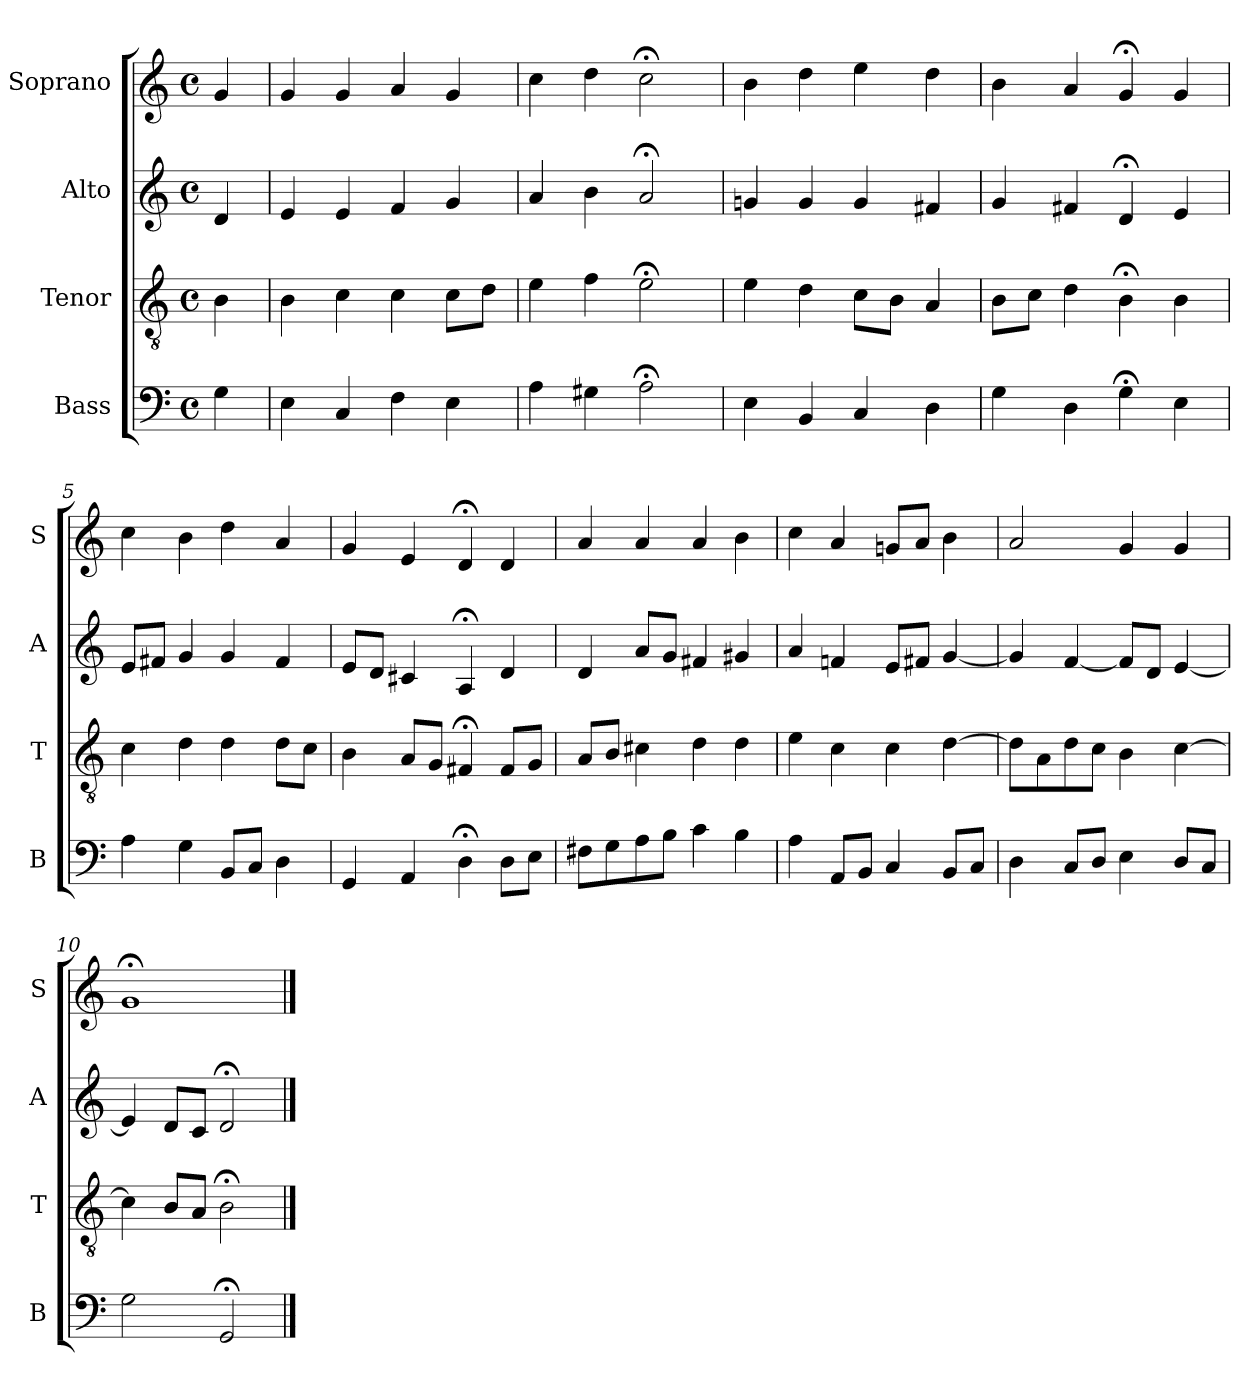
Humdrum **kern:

**kern	**kern	**kern	**kern
*part4	*part3	*part2	*part1
*staff4	*staff3	*staff2	*staff1
*I"Bass	*I"Tenor	*I"Alto	*I"Soprano
*I'B	*I'T	*I'A	*I'S
*clefF4	*clefGv2	*clefG2	*clefG2
*k[]	*k[]	*k[]	*k[]
*G:mix	*G:mix	*G:mix	*G:mix
*M4/4	*M4/4	*M4/4	*M4/4
*met(c)	*met(c)	*met(c)	*met(c)
*MM100	*MM100	*MM100	*MM100
=	=	=	=
4G	4B	4d	4g
=1	=1	=1	=1
4E	4B	4e	4g
4C	4c	4e	4g
4F	4c	4f	4a
4E	8cL	4g	4g
.	8dJ	.	.
=2	=2	=2	=2
4A	4e	4a	4cc
4G#X	4f	4b	4dd
2A;<	2e;<	2a;<	2cc;<
=3	=3	=3	=3
4E	4e	4gn	4b
4BB	4d	4g	4dd
4C	8cL	4g	4ee
.	8BJ	.	.
4D	4A	4f#X	4dd
=4	=4	=4	=4
4G	8BL	4g	4b
.	8cJ	.	.
4D	4d	4f#X	4a
4G;<	4B;<	4d;<	4g;<
4E	4B	4e	4g
=5	=5	=5	=5
4A	4c	8eL	4cc
.	.	8f#XJ	.
4G	4d	4g	4b
8BBL	4d	4g	4dd
8CJ	.	.	.
4D	8dL	4f#	4a
.	8cJ	.	.
=6	=6	=6	=6
4GG	4B	8eL	4g
.	.	8dJ	.
4AA	8AL	4c#X	4e
.	8GJ	.	.
4D;<	4F#X;<	4A;<	4d;<
8DL	8F#L	4d	4d
8EJ	8GJ	.	.
=7	=7	=7	=7
8F#XL	8AL	4d	4a
8G	8BJ	.	.
8A	4c#X	8aL	4a
8BJ	.	8gJ	.
4c	4d	4f#X	4a
4B	4d	4g#X	4b
=8	=8	=8	=8
4A	4e	4a	4cc
8AAL	4c	4fn	4a
8BBJ	.	.	.
4C	4c	8eL	8gnL
.	.	8f#XJ	8aJ
8BBL	[4d	[4g	4b
8CJ	.	.	.
=9	=9	=9	=9
4D	8dL]	4g]	2a
.	8A	.	.
8CL	8d	[4f	.
8DJ	8cJ	.	.
4E	4B	8fL]	4g
.	.	8dJ	.
8DL	[4c	[4e	4g
8CJ	.	.	.
=10	=10	=10	=10
2G	4c]	4e]	1g;<
.	8BL	8dL	.
.	8AJ	8cJ	.
2GG;<	2B;<	2d;<	.
==	==	==	==
*-	*-	*-	*-
